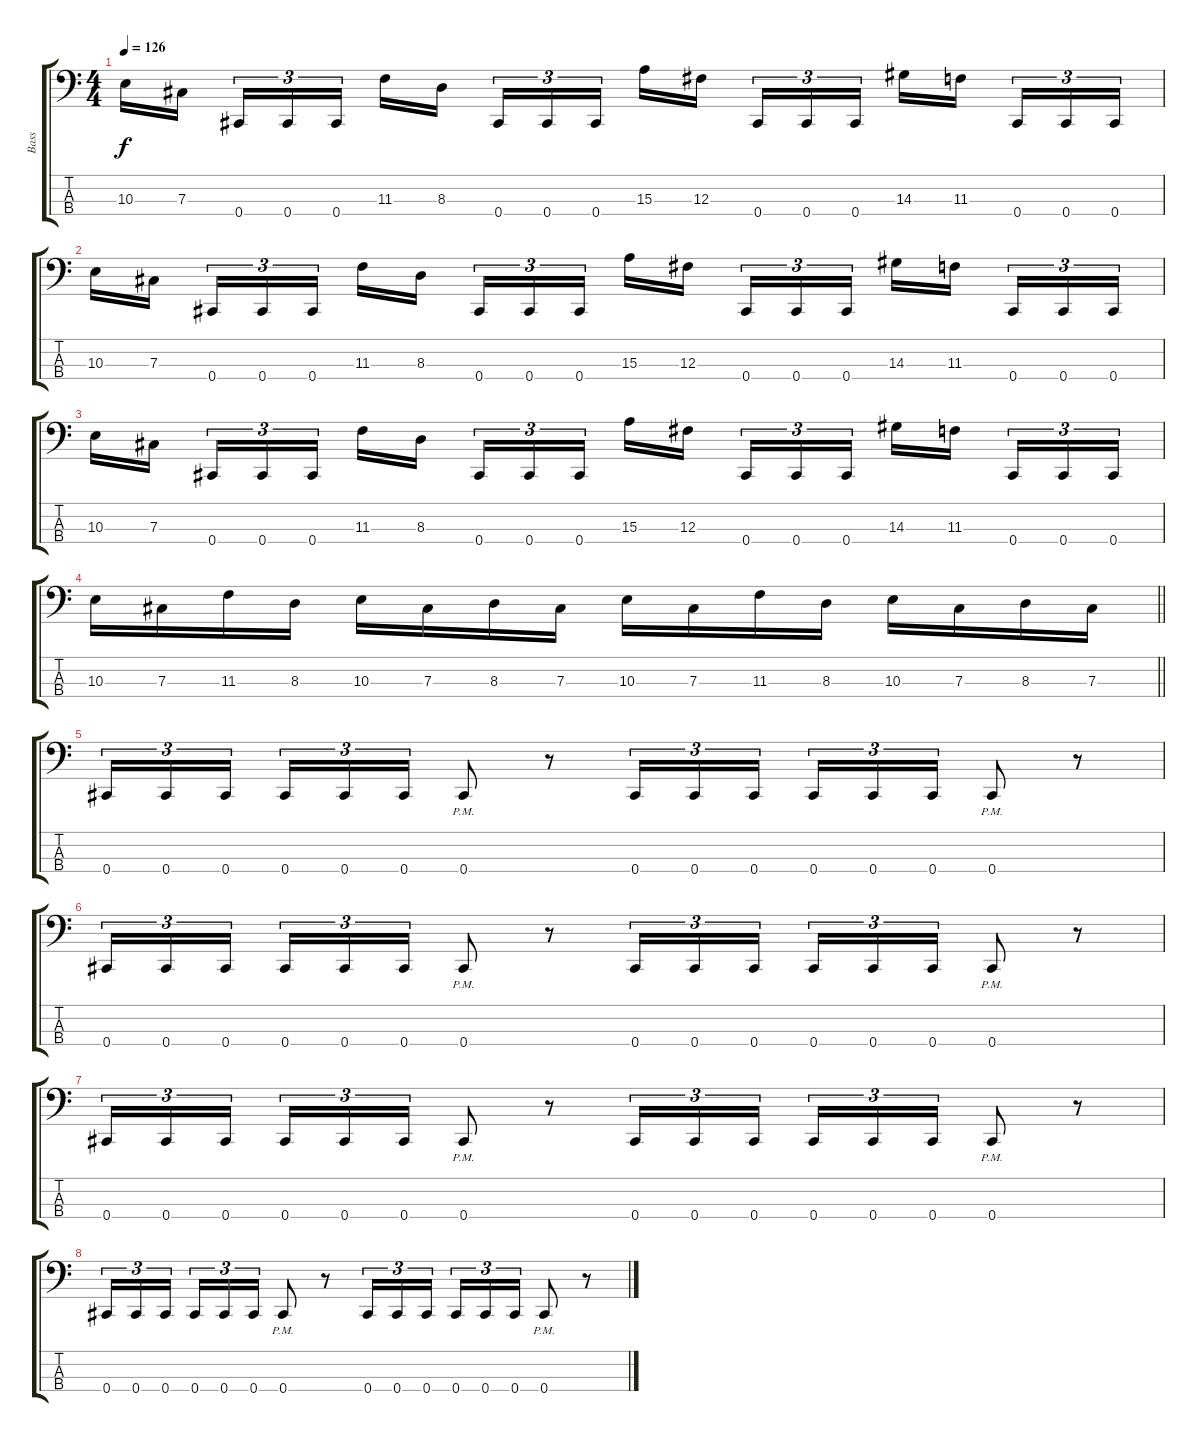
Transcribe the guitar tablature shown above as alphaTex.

\track ("Bass" "Bass") {instrument electricbassfinger}
\staff {score tabs}
\tuning (E2 B1 Gb1 Db1) {hide}
\ts (4 4)
\tempo 126
\clef f4
\ks c
10.3.16{dy f} 7.3.16{beam splitsecondary} 0.4.16{tu (3 2)} 0.4.16{tu (3 2)} 0.4.16{tu (3 2)} 11.3.16 8.3.16{beam splitsecondary} 0.4.16{tu (3 2)} 0.4.16{tu (3 2)} 0.4.16{tu (3 2)} 15.3.16 12.3.16{beam splitsecondary} 0.4.16{tu (3 2)} 0.4.16{tu (3 2)} 0.4.16{tu (3 2)} 14.3.16 11.3.16{beam splitsecondary} 0.4.16{tu (3 2)} 0.4.16{tu (3 2)} 0.4.16{tu (3 2)} |
10.3.16 7.3.16{beam splitsecondary} 0.4.16{tu (3 2)} 0.4.16{tu (3 2)} 0.4.16{tu (3 2)} 11.3.16 8.3.16{beam splitsecondary} 0.4.16{tu (3 2)} 0.4.16{tu (3 2)} 0.4.16{tu (3 2)} 15.3.16 12.3.16{beam splitsecondary} 0.4.16{tu (3 2)} 0.4.16{tu (3 2)} 0.4.16{tu (3 2)} 14.3.16 11.3.16{beam splitsecondary} 0.4.16{tu (3 2)} 0.4.16{tu (3 2)} 0.4.16{tu (3 2)} |
10.3.16 7.3.16{beam splitsecondary} 0.4.16{tu (3 2)} 0.4.16{tu (3 2)} 0.4.16{tu (3 2)} 11.3.16 8.3.16{beam splitsecondary} 0.4.16{tu (3 2)} 0.4.16{tu (3 2)} 0.4.16{tu (3 2)} 15.3.16 12.3.16{beam splitsecondary} 0.4.16{tu (3 2)} 0.4.16{tu (3 2)} 0.4.16{tu (3 2)} 14.3.16 11.3.16{beam splitsecondary} 0.4.16{tu (3 2)} 0.4.16{tu (3 2)} 0.4.16{tu (3 2)} |
\barLineRight lightlight
10.3.16 7.3.16 11.3.16 8.3.16 10.3.16 7.3.16 8.3.16 7.3.16 10.3.16 7.3.16 11.3.16 8.3.16 10.3.16 7.3.16 8.3.16 7.3.16 |
\section ("" "")
0.4.16{tu (3 2)} 0.4.16{tu (3 2)} 0.4.16{tu (3 2) beam splitsecondary} 0.4.16{tu (3 2)} 0.4.16{tu (3 2)} 0.4.16{tu (3 2)} 0.4{pm}.8 r.8 0.4.16{tu (3 2)} 0.4.16{tu (3 2)} 0.4.16{tu (3 2) beam splitsecondary} 0.4.16{tu (3 2)} 0.4.16{tu (3 2)} 0.4.16{tu (3 2)} 0.4{pm}.8 r.8 |
0.4.16{tu (3 2)} 0.4.16{tu (3 2)} 0.4.16{tu (3 2) beam splitsecondary} 0.4.16{tu (3 2)} 0.4.16{tu (3 2)} 0.4.16{tu (3 2)} 0.4{pm}.8 r.8 0.4.16{tu (3 2)} 0.4.16{tu (3 2)} 0.4.16{tu (3 2) beam splitsecondary} 0.4.16{tu (3 2)} 0.4.16{tu (3 2)} 0.4.16{tu (3 2)} 0.4{pm}.8 r.8 |
0.4.16{tu (3 2)} 0.4.16{tu (3 2)} 0.4.16{tu (3 2) beam splitsecondary} 0.4.16{tu (3 2)} 0.4.16{tu (3 2)} 0.4.16{tu (3 2)} 0.4{pm}.8 r.8 0.4.16{tu (3 2)} 0.4.16{tu (3 2)} 0.4.16{tu (3 2) beam splitsecondary} 0.4.16{tu (3 2)} 0.4.16{tu (3 2)} 0.4.16{tu (3 2)} 0.4{pm}.8 r.8 |
0.4.16{tu (3 2)} 0.4.16{tu (3 2)} 0.4.16{tu (3 2) beam splitsecondary} 0.4.16{tu (3 2)} 0.4.16{tu (3 2)} 0.4.16{tu (3 2)} 0.4{pm}.8 r.8 0.4.16{tu (3 2)} 0.4.16{tu (3 2)} 0.4.16{tu (3 2) beam splitsecondary} 0.4.16{tu (3 2)} 0.4.16{tu (3 2)} 0.4.16{tu (3 2)} 0.4{pm}.8 r.8
